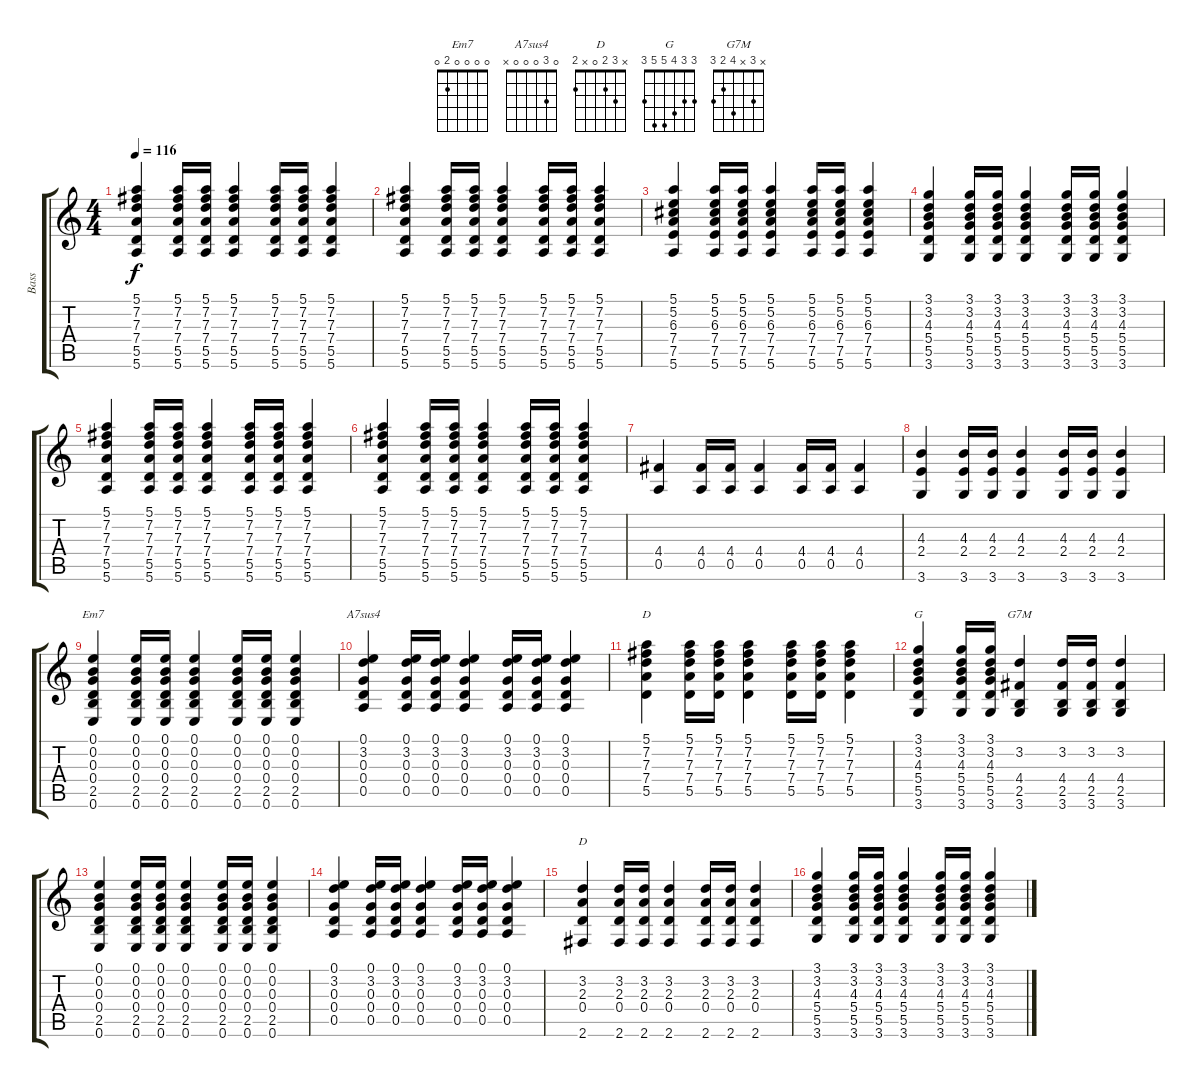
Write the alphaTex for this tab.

\track ("Bass" "Bass") {instrument acousticbass}
\staff {score tabs}
\tuning (E4 B3 G3 D3 A2 E2) {hide}
\chord ("Em7" 0 0 0 0 2 0)
\chord ("A7sus4" 0 3 0 0 0 x)
\chord ("D" 5 7 7 7 5 x) {firstfret 5}
\chord ("G" 3 3 4 5 5 3)
\chord ("G7M" x 3 x 4 2 3)
\chord ("D" x 3 2 0 x 2)
\ts (4 4)
\tempo 116
\clef g2
\ks c
(5.1 7.2 7.3 7.4 5.5 5.6).4{dy f instrument acousticbass} (5.1 7.2 7.3 7.4 5.5 5.6).16 (5.1 7.2 7.3 7.4 5.5 5.6).16 (5.1 7.2 7.3 7.4 5.5 5.6).4 (5.1 7.2 7.3 7.4 5.5 5.6).16 (5.1 7.2 7.3 7.4 5.5 5.6).16 (5.1 7.2 7.3 7.4 5.5 5.6).4 |
(5.1 7.2 7.3 7.4 5.5 5.6).4 (5.1 7.2 7.3 7.4 5.5 5.6).16 (5.1 7.2 7.3 7.4 5.5 5.6).16 (5.1 7.2 7.3 7.4 5.5 5.6).4 (5.1 7.2 7.3 7.4 5.5 5.6).16 (5.1 7.2 7.3 7.4 5.5 5.6).16 (5.1 7.2 7.3 7.4 5.5 5.6).4 |
(5.1 5.2 6.3 7.4 7.5 5.6).4 (5.1 5.2 6.3 7.4 7.5 5.6).16 (5.1 5.2 6.3 7.4 7.5 5.6).16 (5.1 5.2 6.3 7.4 7.5 5.6).4 (5.1 5.2 6.3 7.4 7.5 5.6).16 (5.1 5.2 6.3 7.4 7.5 5.6).16 (5.1 5.2 6.3 7.4 7.5 5.6).4 |
(3.1 3.2 4.3 5.4 5.5 3.6).4 (3.1 3.2 4.3 5.4 5.5 3.6).16 (3.1 3.2 4.3 5.4 5.5 3.6).16 (3.1 3.2 4.3 5.4 5.5 3.6).4 (3.1 3.2 4.3 5.4 5.5 3.6).16 (3.1 3.2 4.3 5.4 5.5 3.6).16 (3.1 3.2 4.3 5.4 5.5 3.6).4 |
(5.1 7.2 7.3 7.4 5.5 5.6).4 (5.1 7.2 7.3 7.4 5.5 5.6).16 (5.1 7.2 7.3 7.4 5.5 5.6).16 (5.1 7.2 7.3 7.4 5.5 5.6).4 (5.1 7.2 7.3 7.4 5.5 5.6).16 (5.1 7.2 7.3 7.4 5.5 5.6).16 (5.1 7.2 7.3 7.4 5.5 5.6).4 |
(5.1 7.2 7.3 7.4 5.5 5.6).4 (5.1 7.2 7.3 7.4 5.5 5.6).16 (5.1 7.2 7.3 7.4 5.5 5.6).16 (5.1 7.2 7.3 7.4 5.5 5.6).4 (5.1 7.2 7.3 7.4 5.5 5.6).16 (5.1 7.2 7.3 7.4 5.5 5.6).16 (5.1 7.2 7.3 7.4 5.5 5.6).4 |
(4.4 0.5).4 (4.4 0.5).16 (4.4 0.5).16 (4.4 0.5).4 (4.4 0.5).16 (4.4 0.5).16 (4.4 0.5).4 |
(4.3 2.4 3.6).4 (4.3 2.4 3.6).16 (4.3 2.4 3.6).16 (4.3 2.4 3.6).4 (4.3 2.4 3.6).16 (4.3 2.4 3.6).16 (4.3 2.4 3.6).4 |
(0.1 0.2 0.3 0.4 2.5 0.6).4{ch "Em7"} (0.1 0.2 0.3 0.4 2.5 0.6).16 (0.1 0.2 0.3 0.4 2.5 0.6).16 (0.1 0.2 0.3 0.4 2.5 0.6).4 (0.1 0.2 0.3 0.4 2.5 0.6).16 (0.1 0.2 0.3 0.4 2.5 0.6).16 (0.1 0.2 0.3 0.4 2.5 0.6).4 |
(0.1 3.2 0.3 0.4 0.5).4{ch "A7sus4"} (0.1 3.2 0.3 0.4 0.5).16 (0.1 3.2 0.3 0.4 0.5).16 (0.1 3.2 0.3 0.4 0.5).4 (0.1 3.2 0.3 0.4 0.5).16 (0.1 3.2 0.3 0.4 0.5).16 (0.1 3.2 0.3 0.4 0.5).4 |
(5.1 7.2 7.3 7.4 5.5).4{ch "D"} (5.1 7.2 7.3 7.4 5.5).16 (5.1 7.2 7.3 7.4 5.5).16 (5.1 7.2 7.3 7.4 5.5).4 (5.1 7.2 7.3 7.4 5.5).16 (5.1 7.2 7.3 7.4 5.5).16 (5.1 7.2 7.3 7.4 5.5).4 |
(3.1 3.2 4.3 5.4 5.5 3.6).4{ch "G"} (3.1 3.2 4.3 5.4 5.5 3.6).16 (3.1 3.2 4.3 5.4 5.5 3.6).16 (3.2 4.4 2.5 3.6).4{ch "G7M"} (3.2 4.4 2.5 3.6).16 (3.2 4.4 2.5 3.6).16 (3.2 4.4 2.5 3.6).4 |
(0.1 0.2 0.3 0.4 2.5 0.6).4 (0.1 0.2 0.3 0.4 2.5 0.6).16 (0.1 0.2 0.3 0.4 2.5 0.6).16 (0.1 0.2 0.3 0.4 2.5 0.6).4 (0.1 0.2 0.3 0.4 2.5 0.6).16 (0.1 0.2 0.3 0.4 2.5 0.6).16 (0.1 0.2 0.3 0.4 2.5 0.6).4 |
(0.1 3.2 0.3 0.4 0.5).4 (0.1 3.2 0.3 0.4 0.5).16 (0.1 3.2 0.3 0.4 0.5).16 (0.1 3.2 0.3 0.4 0.5).4 (0.1 3.2 0.3 0.4 0.5).16 (0.1 3.2 0.3 0.4 0.5).16 (0.1 3.2 0.3 0.4 0.5).4 |
(3.2 2.3 0.4 2.6).4{ch "D"} (3.2 2.3 0.4 2.6).16 (3.2 2.3 0.4 2.6).16 (3.2 2.3 0.4 2.6).4 (3.2 2.3 0.4 2.6).16 (3.2 2.3 0.4 2.6).16 (3.2 2.3 0.4 2.6).4 |
(3.1 3.2 4.3 5.4 5.5 3.6).4 (3.1 3.2 4.3 5.4 5.5 3.6).16 (3.1 3.2 4.3 5.4 5.5 3.6).16 (3.1 3.2 4.3 5.4 5.5 3.6).4 (3.1 3.2 4.3 5.4 5.5 3.6).16 (3.1 3.2 4.3 5.4 5.5 3.6).16 (3.1 3.2 4.3 5.4 5.5 3.6).4
